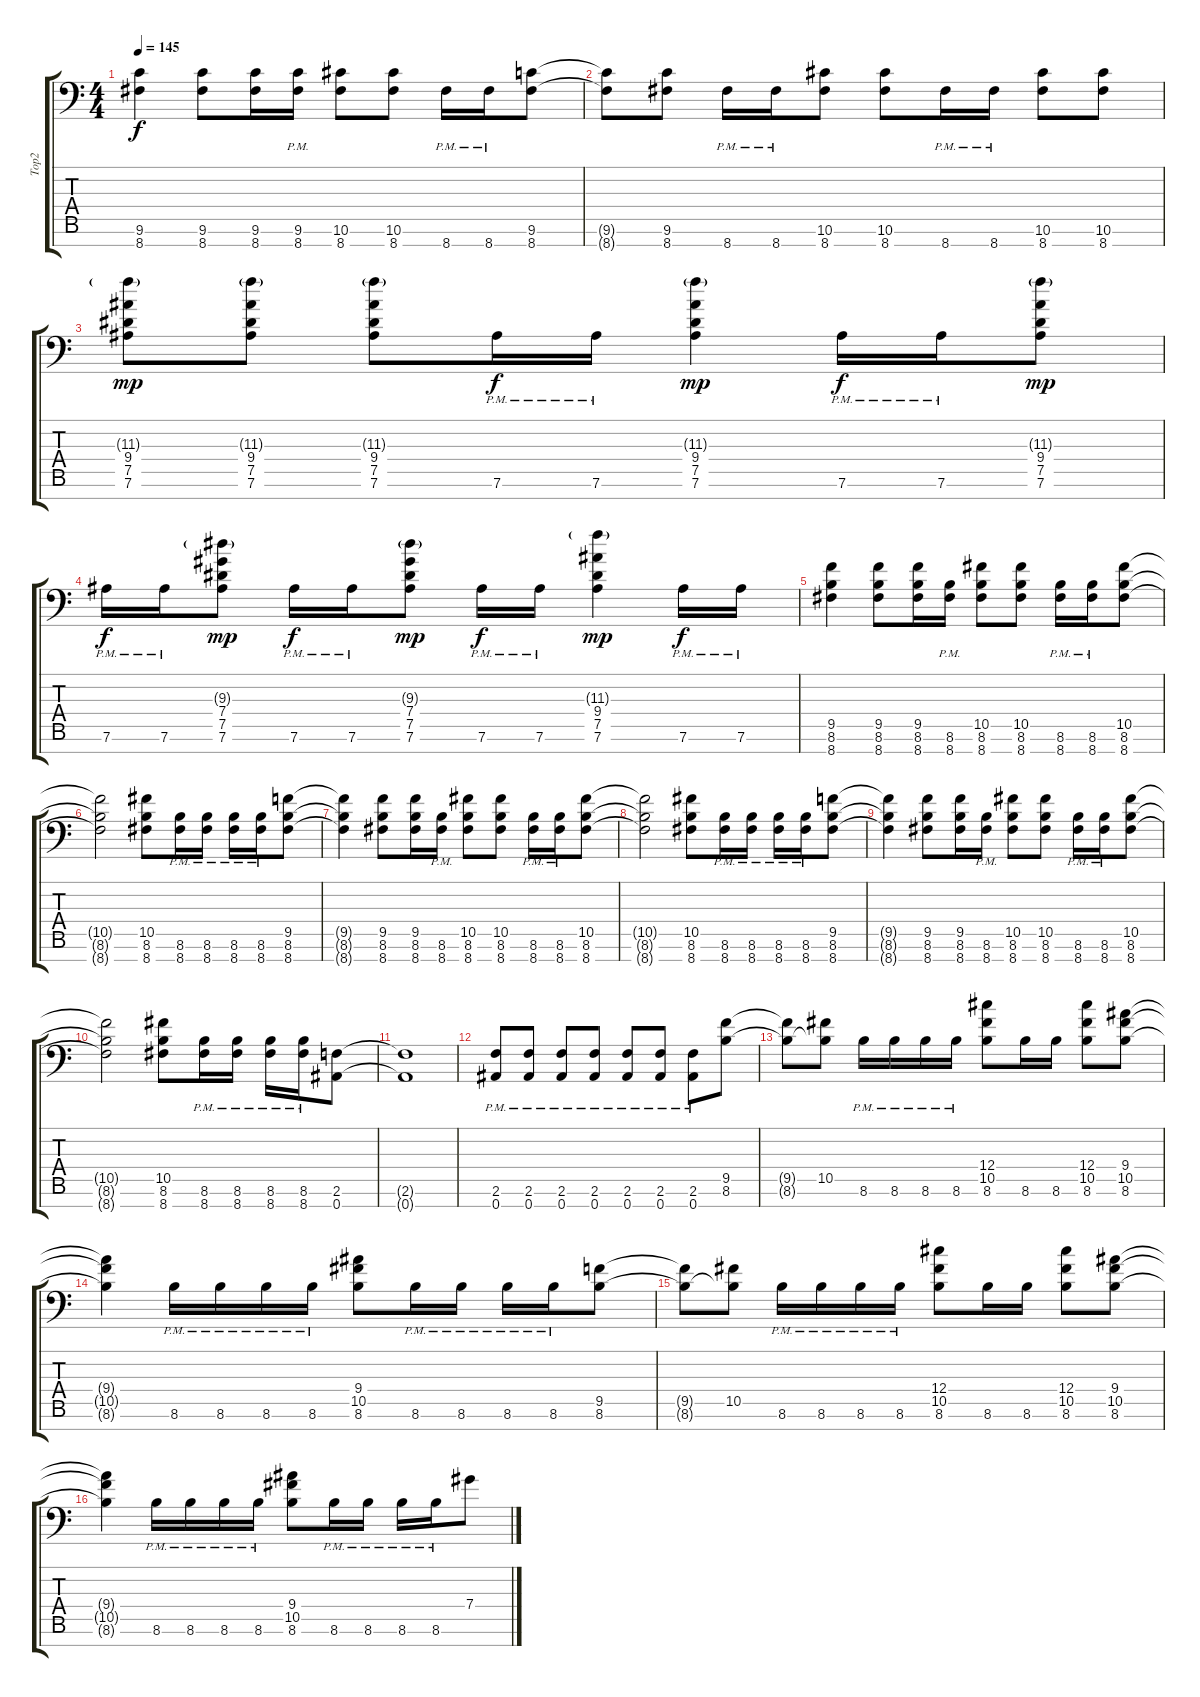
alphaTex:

\track ("Top2" "Top2") {instrument overdrivenguitar}
\staff {score tabs}
\tuning (Eb4 Bb3 Gb3 Db3 Ab2 Eb2 Bb1) {hide}
\ts (4 4)
\tempo 145
\clef f4
\ks c
(9.6 8.7).4{dy f} (9.6 8.7).8 (9.6 8.7).16 (9.6{pm} 8.7{pm}).16 (10.6 8.7).8 (10.6 8.7).8 8.7{pm}.16 8.7{pm}.16 (9.6 8.7).8 |
(9.6{t} 8.7{t}).8 (9.6 8.7).8 8.7{pm}.16 8.7{pm}.16 (10.6 8.7).8 (10.6 8.7).8 8.7{pm}.16 8.7{pm}.16 (10.6 8.7).8 (10.6 8.7).8 |
(11.3{g} 9.4 7.5 7.6).8{dy mp} (11.3{g} 9.4 7.5 7.6).8 (11.3{g} 9.4 7.5 7.6).8 7.6{pm}.16{dy f} 7.6{pm}.16 (11.3{g} 9.4 7.5 7.6).4{dy mp} 7.6{pm}.16{dy f} 7.6{pm}.16 (11.3{g} 9.4 7.5 7.6).8{dy mp} |
7.6{pm}.16{dy f} 7.6{pm}.16 (9.3{g} 7.4 7.5 7.6).8{dy mp} 7.6{pm}.16{dy f} 7.6{pm}.16 (9.3{g} 7.4 7.5 7.6).8{dy mp} 7.6{pm}.16{dy f} 7.6{pm}.16 (11.3{g} 9.4 7.5 7.6).4{dy mp} 7.6{pm}.16{dy f} 7.6{pm}.16 |
(9.5 8.6 8.7).4 (9.5 8.6 8.7).8 (9.5 8.6 8.7).16 (8.6{pm} 8.7{pm}).16 (10.5 8.6 8.7).8 (10.5 8.6 8.7).8 (8.6{pm} 8.7{pm}).16 (8.6{pm} 8.7{pm}).16 (10.5 8.6 8.7).8 |
(10.5{t} 8.6{t} 8.7{t}).2 (10.5 8.6 8.7).8 (8.6{pm} 8.7{pm}).16 (8.6{pm} 8.7{pm}).16 (8.6{pm} 8.7{pm}).16 (8.6{pm} 8.7{pm}).16 (9.5 8.6 8.7).8 |
(9.5{t} 8.6{t} 8.7{t}).4 (9.5 8.6 8.7).8 (9.5 8.6 8.7).16 (8.6{pm} 8.7{pm}).16 (10.5 8.6 8.7).8 (10.5 8.6 8.7).8 (8.6{pm} 8.7{pm}).16 (8.6{pm} 8.7{pm}).16 (10.5 8.6 8.7).8 |
(10.5{t} 8.6{t} 8.7{t}).2 (10.5 8.6 8.7).8 (8.6{pm} 8.7{pm}).16 (8.6{pm} 8.7{pm}).16 (8.6{pm} 8.7{pm}).16 (8.6{pm} 8.7{pm}).16 (9.5 8.6 8.7).8 |
(9.5{t} 8.6{t} 8.7{t}).4 (9.5 8.6 8.7).8 (9.5 8.6 8.7).16 (8.6{pm} 8.7{pm}).16 (10.5 8.6 8.7).8 (10.5 8.6 8.7).8 (8.6{pm} 8.7{pm}).16 (8.6{pm} 8.7{pm}).16 (10.5 8.6 8.7).8 |
(10.5{t} 8.6{t} 8.7{t}).2 (10.5 8.6 8.7).8 (8.6{pm} 8.7{pm}).16 (8.6{pm} 8.7{pm}).16 (8.6{pm} 8.7{pm}).16 (8.6{pm} 8.7{pm}).16 (2.6 0.7).8 |
(2.6{t} 0.7{t}).1 |
(2.6{pm} 0.7{pm}).8 (2.6{pm} 0.7{pm}).8 (2.6{pm} 0.7{pm}).8 (2.6{pm} 0.7{pm}).8 (2.6{pm} 0.7{pm}).8 (2.6{pm} 0.7{pm}).8 (2.6{pm} 0.7{pm}).8 (9.5 8.6).8 |
(9.5{t} 8.6{t}).8 (10.5 8.6{t}).8 8.6{pm}.16 8.6{pm}.16 8.6{pm}.16 8.6{pm}.16 (12.4 10.5 8.6).8 8.6.16 8.6.16 (12.4 10.5 8.6).8 (9.4 10.5 8.6).8 |
(9.4{t} 10.5{t} 8.6{t}).4 8.6{pm}.16 8.6{pm}.16 8.6{pm}.16 8.6{pm}.16 (9.4 10.5 8.6).8 8.6{pm}.16 8.6{pm}.16 8.6{pm}.16 8.6{pm}.16 (9.5 8.6).8 |
(9.5{t} 8.6{t}).8 (10.5 8.6{t}).8 8.6{pm}.16 8.6{pm}.16 8.6{pm}.16 8.6{pm}.16 (12.4 10.5 8.6).8 8.6.16 8.6.16 (12.4 10.5 8.6).8 (9.4 10.5 8.6).8 |
(9.4{t} 10.5{t} 8.6{t}).4 8.6{pm}.16 8.6{pm}.16 8.6{pm}.16 8.6{pm}.16 (9.4 10.5 8.6).8 8.6{pm}.16 8.6{pm}.16 8.6{pm}.16 8.6{pm}.16 7.4.8
